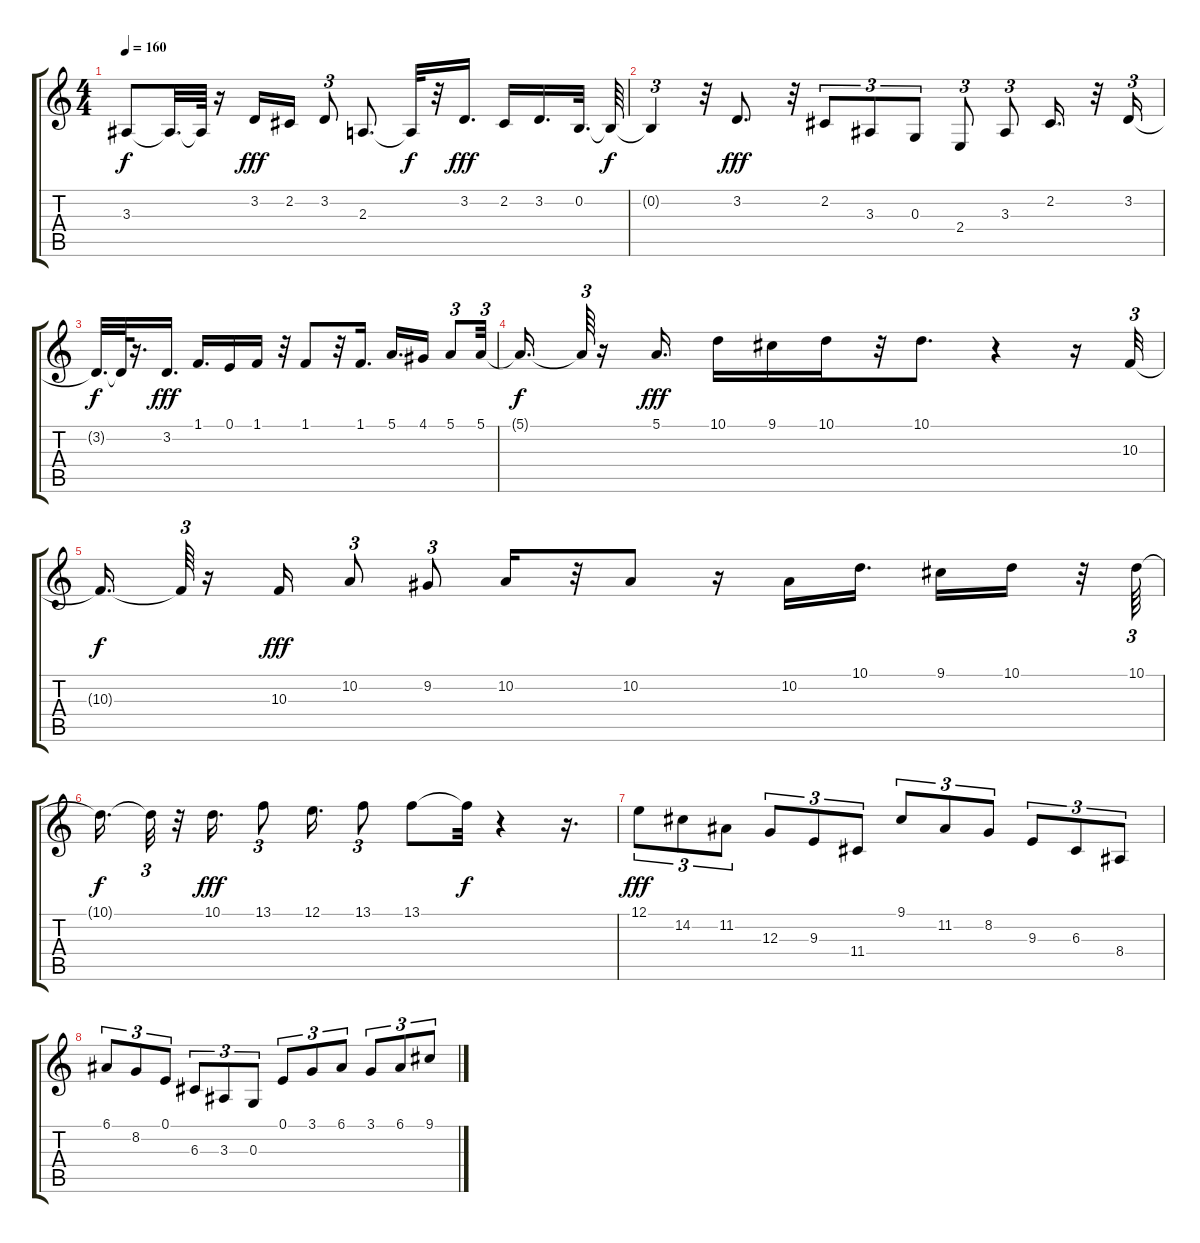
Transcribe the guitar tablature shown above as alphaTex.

\track "" {instrument choiraahs}
\staff {score tabs}
\tuning (E4 B3 G3 D3 A2 E2) {hide}
\ts (4 4)
\tempo 160
\clef g2
\ks c
3.3{t}.8{dy f} 3.3{t}.32{d} 3.3{t}.64 r.16 3.2.16{dy fff} 2.2.16 3.2.8{tu (3 2)} 2.3.8{d} 2.3{t}.32{dy f} r.32 3.2.16{d dy fff} 2.2.16 3.2.16{d} 0.2.32{d} 0.2{t}.64{dy f} |
0.2{t}.4{tu (3 2)} r.32 3.2.8{d dy fff} r.32 2.2.8{tu (3 2)} 3.3.8{tu (3 2)} 0.3.8{tu (3 2)} 2.4.8{tu (3 2)} 3.3.8{tu (3 2)} 2.2.16{d} r.32 3.2.16{tu (3 2)} |
3.2{t}.32{d dy f} 3.2{t}.64 r.16{d} 3.2.16{d dy fff} 1.1.16{d} 0.1.16 1.1.16 r.32 1.1.8 r.32 1.1.16{d} 5.1.16{d} 4.1.16 5.1.8{tu (3 2)} 5.1.32{tu (3 2)} |
5.1{t}.16{d dy f} 5.1{t}.64{tu (3 2)} r.16 5.1.16{d dy fff} 10.1.16 9.1.16 10.1.16 r.32 10.1.8{d} r.4 r.16 10.3.32{tu (3 2)} |
10.3{t}.16{d dy f} 10.3{t}.64{tu (3 2)} r.16 10.3.16{dy fff} 10.2.8{tu (3 2)} 9.2.8{tu (3 2)} 10.2.16 r.32 10.2.8 r.16 10.2.16 10.1.16{d} 9.1.16 10.1.16 r.32 10.1.64{tu (3 2)} |
10.1{t}.16{d dy f} 10.1{t}.32{tu (3 2)} r.32 10.1.16{d dy fff} 13.1.8{tu (3 2)} 12.1.16{d} 13.1.8{tu (3 2)} 13.1.8 13.1{t}.32{dy f} r.4 r.16{d} |
12.1.8{tu (3 2) dy fff} 14.2.8{tu (3 2)} 11.2.8{tu (3 2)} 12.3.8{tu (3 2)} 9.3.8{tu (3 2)} 11.4.8{tu (3 2)} 9.1.8{tu (3 2)} 11.2.8{tu (3 2)} 8.2.8{tu (3 2)} 9.3.8{tu (3 2)} 6.3.8{tu (3 2)} 8.4.8{tu (3 2)} |
6.1.8{tu (3 2)} 8.2.8{tu (3 2)} 0.1.8{tu (3 2)} 6.3.8{tu (3 2)} 3.3.8{tu (3 2)} 0.3.8{tu (3 2)} 0.1.8{tu (3 2)} 3.1.8{tu (3 2)} 6.1.8{tu (3 2)} 3.1.8{tu (3 2)} 6.1.8{tu (3 2)} 9.1.8{tu (3 2)}
